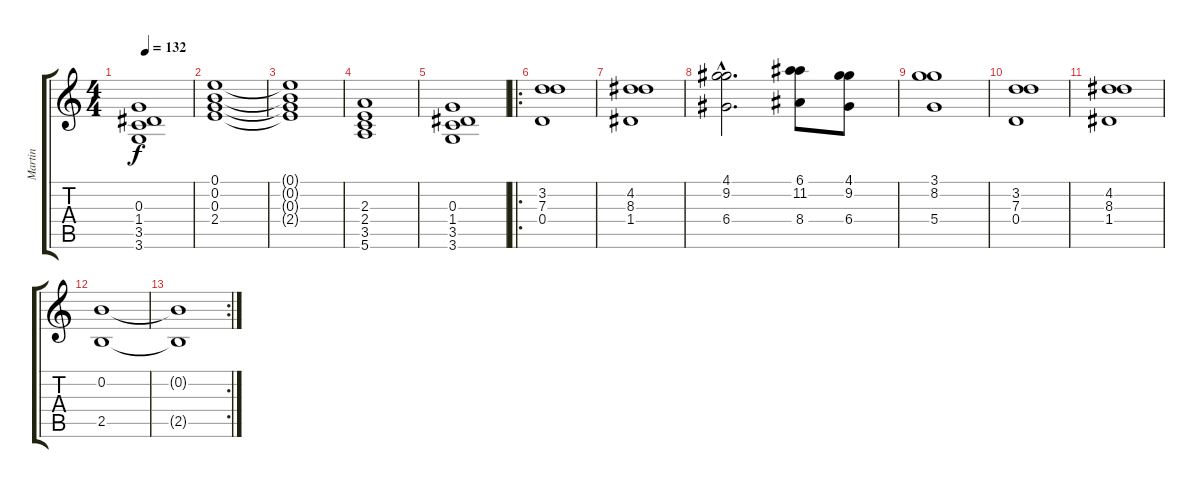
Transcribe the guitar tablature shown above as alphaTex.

\track ("Martin" "Martin") {instrument choiraahs}
\staff {score tabs}
\tuning (E5 B4 G4 D4 A3 E3) {hide}
\ts (4 4)
\tempo 132
\clef g2
\ks c
(0.3 1.4 3.5 3.6).1{dy f} |
(0.1 0.2 0.3 2.4).1 |
(0.1{t} 0.2{t} 0.3{t} 2.4{t}).1 |
(2.3 2.4 3.5 5.6).1 |
(0.3 1.4 3.5 3.6).1 |
\ro
(3.2 7.3 0.4).1 |
(4.2 8.3 1.4).1 |
(4.1{hac} 9.2{hac} 6.4{hac}).2{d} (6.1 11.2 8.4).8 (4.1 9.2 6.4).8 |
(3.1 8.2 5.4).1 |
(3.2 7.3 0.4).1 |
(4.2 8.3 1.4).1 |
(0.2 2.5).1 |
\rc 2
(0.2{t} 2.5{t}).1
